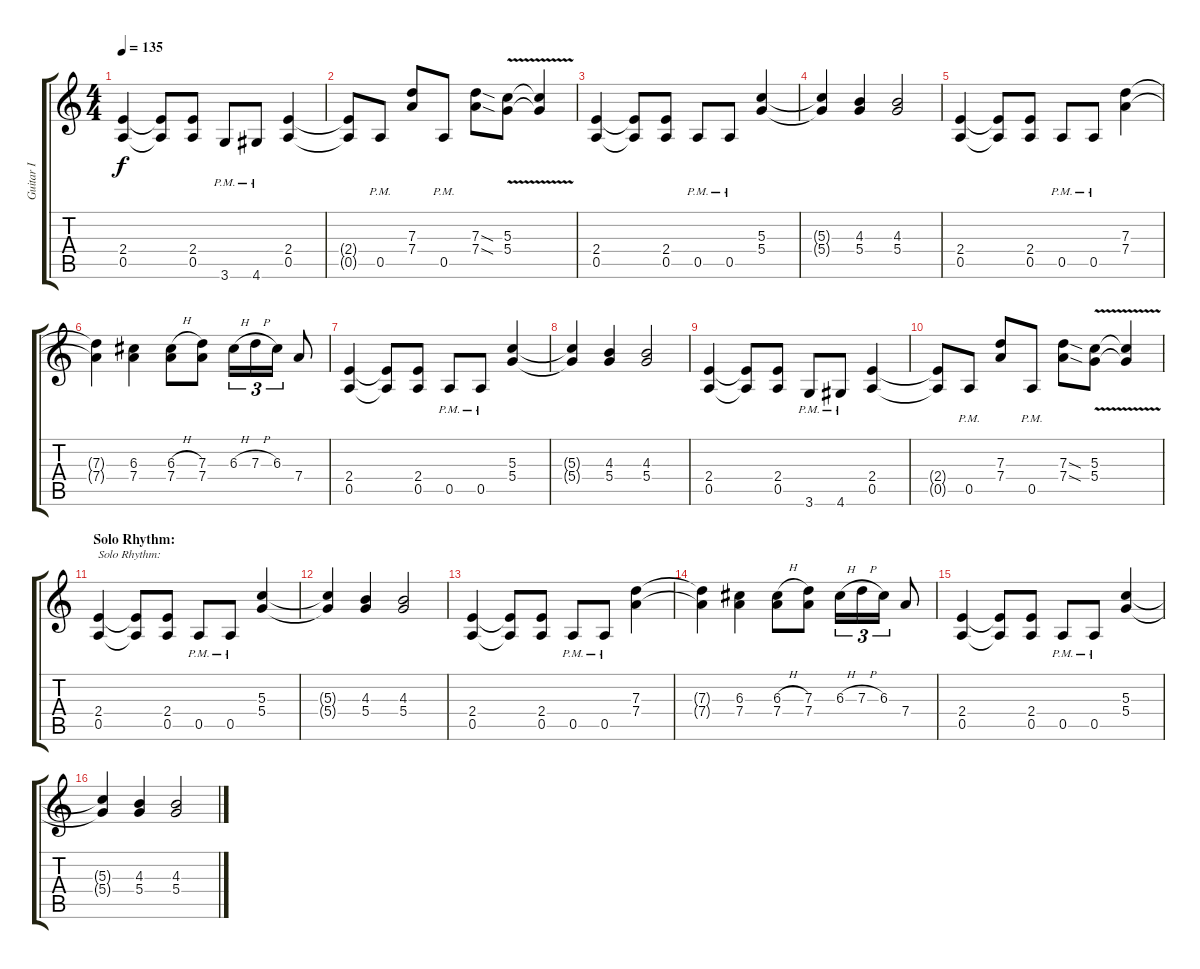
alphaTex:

\track ("Guitar I" "Guitar I") {instrument distortionguitar}
\staff {score tabs}
\tuning (E4 B3 G3 D3 A2 E2) {hide}
\ts (4 4)
\tempo 135
\clef g2
\ks c
(2.4 0.5).4{dy f} (2.4{t} 0.5{t}).8 (2.4 0.5).8 3.6{pm}.8 4.6{pm}.8 (2.4 0.5).4 |
(2.4{t} 0.5{t}).8 0.5{pm}.8 (7.3 7.4).8 0.5{pm}.8 (7.3{sod} 7.4{sod}).8 (5.3{v} 5.4).8 (5.3{t} 5.4{t}).4 |
(2.4 0.5).4 (2.4{t} 0.5{t}).8 (2.4 0.5).8 0.5{pm}.8 0.5{pm}.8 (5.3 5.4).4 |
(5.3{t} 5.4{t}).4 (4.3 5.4).4 (4.3 5.4).2 |
(2.4 0.5).4 (2.4{t} 0.5{t}).8 (2.4 0.5).8 0.5{pm}.8 0.5{pm}.8 (7.3 7.4).4 |
(7.3{t} 7.4{t}).4 (6.3 7.4).4 (6.3{h} 7.4).8 (7.3 7.4).8 6.3{h}.16{tu (3 2)} 7.3{h}.16{tu (3 2)} 6.3.16{tu (3 2)} 7.4.8 |
(2.4 0.5).4 (2.4{t} 0.5{t}).8 (2.4 0.5).8 0.5{pm}.8 0.5{pm}.8 (5.3 5.4).4 |
(5.3{t} 5.4{t}).4 (4.3 5.4).4 (4.3 5.4).2 |
(2.4 0.5).4 (2.4{t} 0.5{t}).8 (2.4 0.5).8 3.6{pm}.8 4.6{pm}.8 (2.4 0.5).4 |
(2.4{t} 0.5{t}).8 0.5{pm}.8 (7.3 7.4).8 0.5{pm}.8 (7.3{sod} 7.4{sod}).8 (5.3{v} 5.4).8 (5.3{t} 5.4{t}).4 |
\section ("" "Solo Rhythm:")
(2.4 0.5).4{txt "Solo Rhythm:"} (2.4{t} 0.5{t}).8 (2.4 0.5).8 0.5{pm}.8 0.5{pm}.8 (5.3 5.4).4 |
(5.3{t} 5.4{t}).4 (4.3 5.4).4 (4.3 5.4).2 |
(2.4 0.5).4 (2.4{t} 0.5{t}).8 (2.4 0.5).8 0.5{pm}.8 0.5{pm}.8 (7.3 7.4).4 |
(7.3{t} 7.4{t}).4 (6.3 7.4).4 (6.3{h} 7.4).8 (7.3 7.4).8 6.3{h}.16{tu (3 2)} 7.3{h}.16{tu (3 2)} 6.3.16{tu (3 2)} 7.4.8 |
(2.4 0.5).4 (2.4{t} 0.5{t}).8 (2.4 0.5).8 0.5{pm}.8 0.5{pm}.8 (5.3 5.4).4 |
(5.3{t} 5.4{t}).4 (4.3 5.4).4 (4.3 5.4).2
